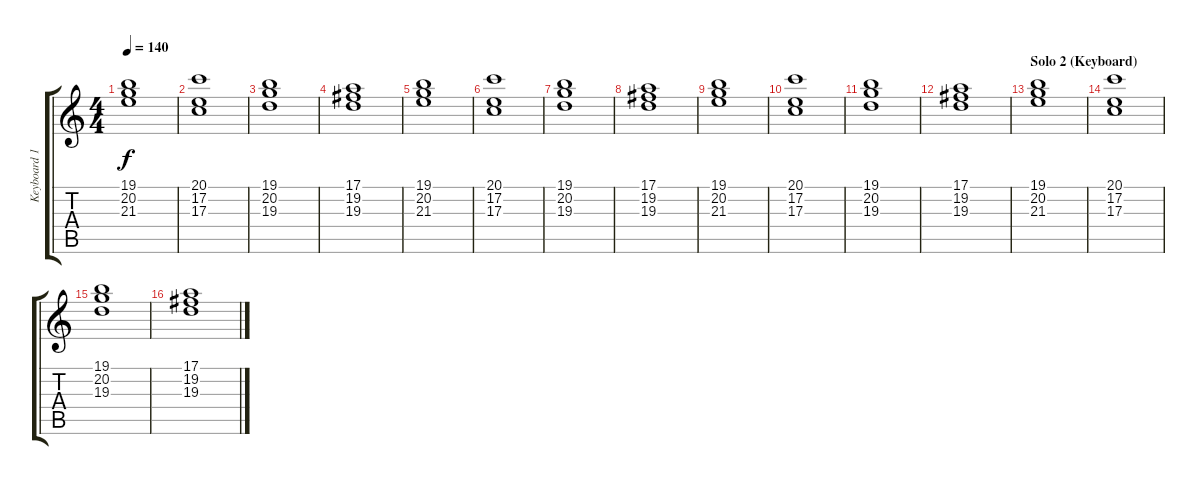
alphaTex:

\track ("Keyboard 1" "Keyboard 1") {instrument stringensemble1}
\staff {score tabs}
\tuning (E4 B3 G3 D3 A2 E2) {hide}
\ts (4 4)
\tempo 140
\clef g2
\ks c
(19.1 20.2 21.3).1{dy f} |
(20.1 17.2 17.3).1 |
(19.1 20.2 19.3).1 |
(17.1 19.2 19.3).1 |
(19.1 20.2 21.3).1 |
(20.1 17.2 17.3).1 |
(19.1 20.2 19.3).1 |
(17.1 19.2 19.3).1 |
(19.1 20.2 21.3).1 |
(20.1 17.2 17.3).1 |
(19.1 20.2 19.3).1 |
(17.1 19.2 19.3).1 |
\section ("" "Solo 2 (Keyboard)")
(19.1 20.2 21.3).1 |
(20.1 17.2 17.3).1 |
(19.1 20.2 19.3).1 |
(17.1 19.2 19.3).1
